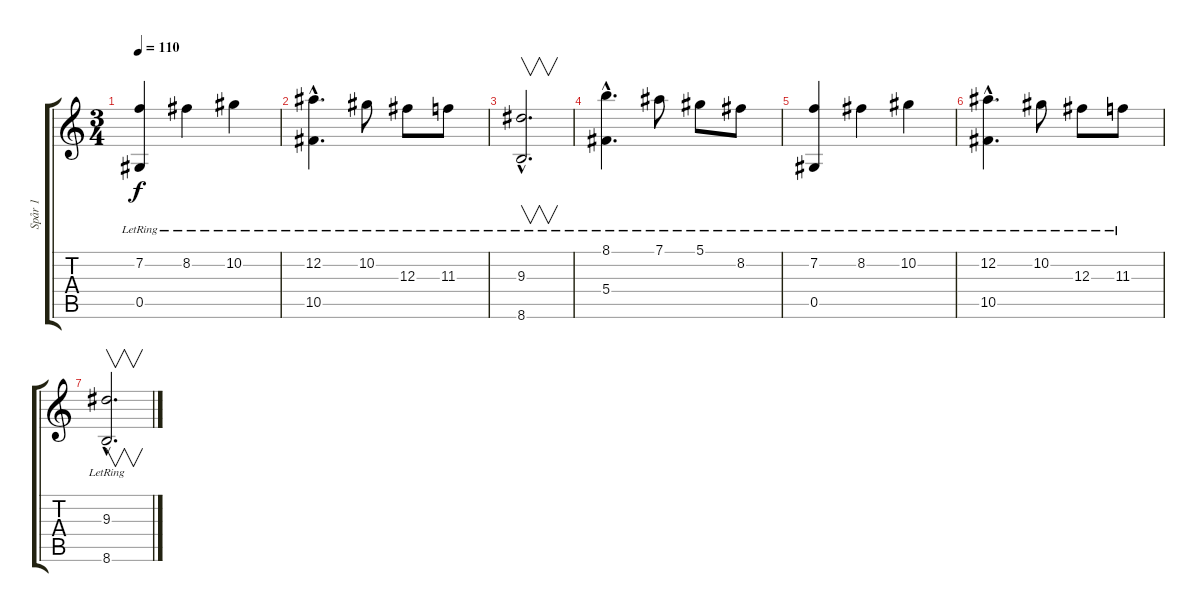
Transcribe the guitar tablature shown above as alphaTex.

\track ("Spår 1" "Spår 1") {instrument acousticguitarnylon}
\staff {score tabs}
\tuning (Eb4 Bb3 Gb3 Db3 Ab2 Eb2) {hide}
\ts (3 4)
\tempo 110
\clef g2
\ks c
(7.2{lr} 0.5{lr}).4{dy f} 8.2{lr}.4 10.2{lr}.4 |
(12.2{hac lr} 10.5{hac lr}).4{d} 10.2{lr}.8 12.3{lr}.8 11.3{lr}.8 |
(9.3{hac lr} 8.6{hac lr}).2{v d} |
(8.1{hac lr} 5.4{hac lr}).4{d} 7.1{lr}.8 5.1{lr}.8 8.2{lr}.8 |
(7.2{lr} 0.5{lr}).4 8.2{lr}.4 10.2{lr}.4 |
(12.2{hac lr} 10.5{hac lr}).4{d} 10.2{lr}.8 12.3{lr}.8 11.3{lr}.8 |
(9.3{hac lr} 8.6{hac lr}).2{v d}
